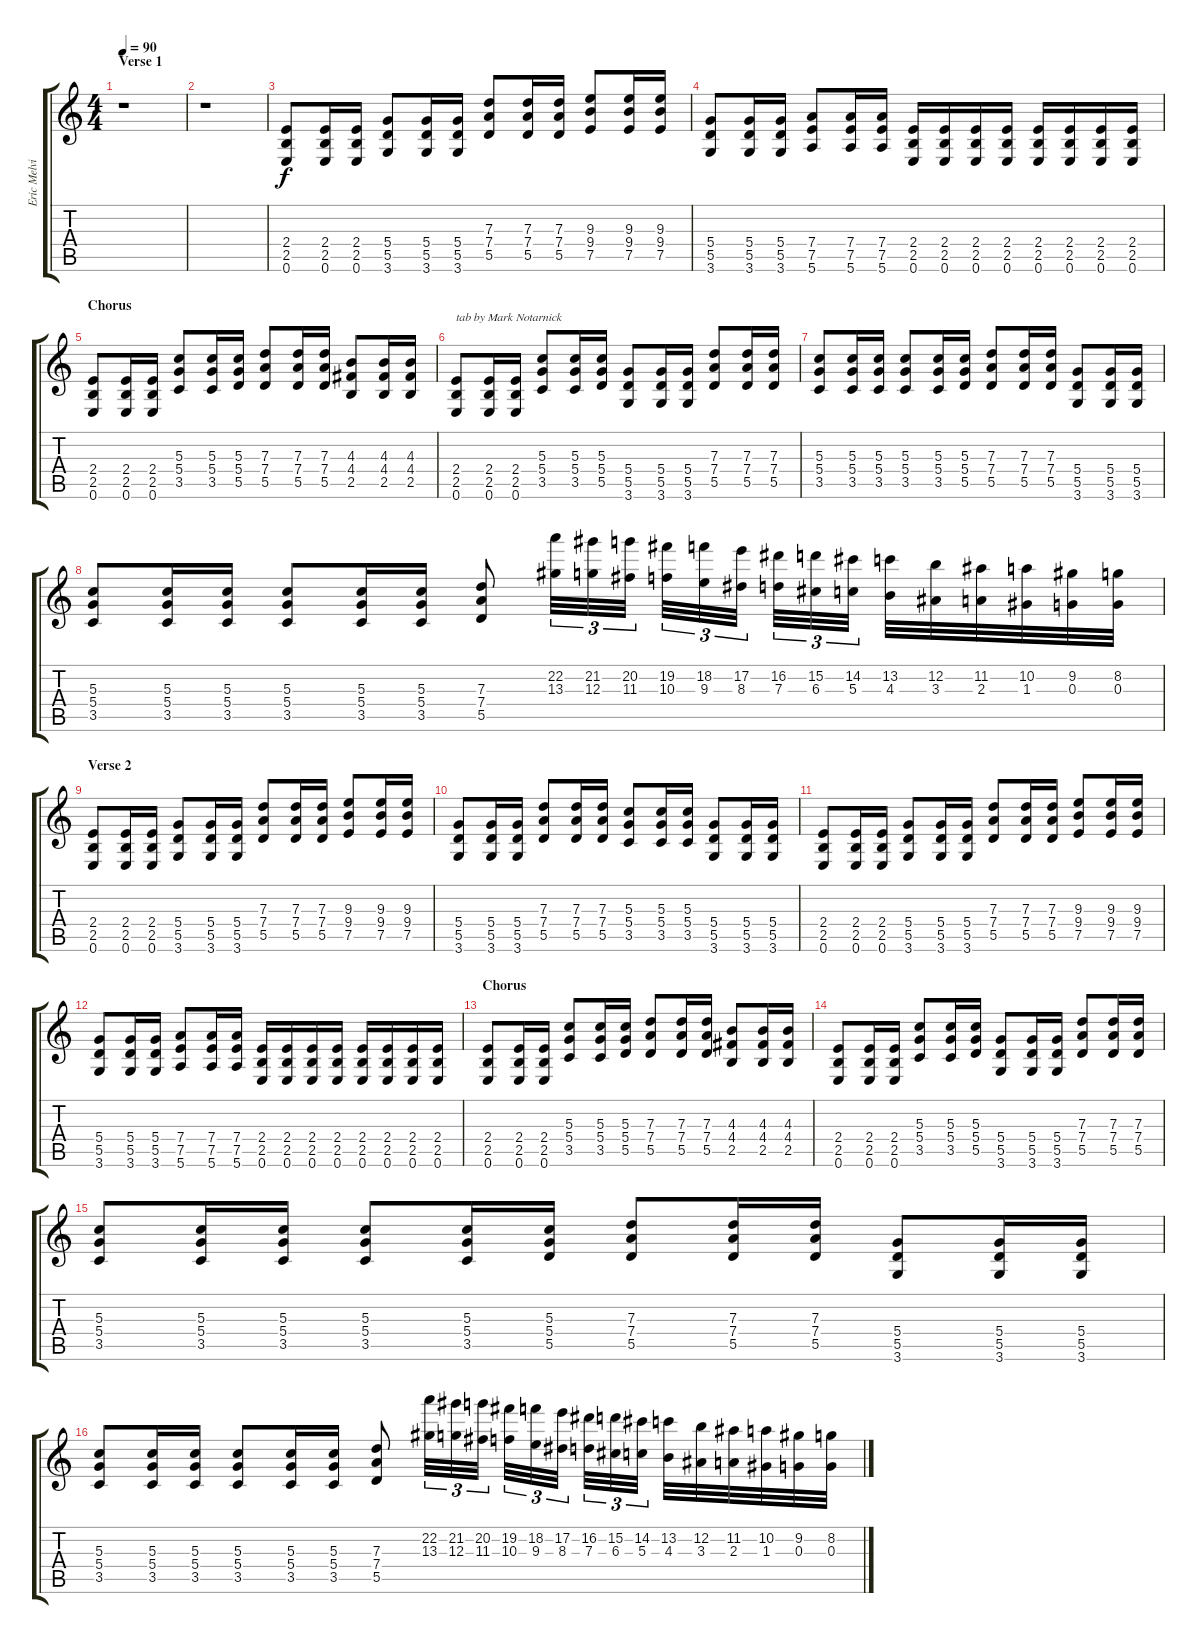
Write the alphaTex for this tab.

\track ("Eric Melvin" "Eric Melvi") {instrument overdrivenguitar}
\staff {score tabs}
\tuning (E4 B3 G3 D3 A2 E2) {hide}
\ts (4 4)
\section ("" "Verse 1")
\tempo 90
\clef g2
\ks c
r.1{dy f instrument overdrivenguitar} |
r.1 |
(2.4 2.5 0.6).8 (2.4 2.5 0.6).16 (2.4 2.5 0.6).16 (5.4 5.5 3.6).8 (5.4 5.5 3.6).16 (5.4 5.5 3.6).16 (7.3 7.4 5.5).8 (7.3 7.4 5.5).16 (7.3 7.4 5.5).16 (9.3 9.4 7.5).8 (9.3 9.4 7.5).16 (9.3 9.4 7.5).16 |
(5.4 5.5 3.6).8 (5.4 5.5 3.6).16 (5.4 5.5 3.6).16 (7.4 7.5 5.6).8 (7.4 7.5 5.6).16 (7.4 7.5 5.6).16 (2.4 2.5 0.6).16{volume 11 instrument electricguitarmuted} (2.4 2.5 0.6).16 (2.4 2.5 0.6).16 (2.4 2.5 0.6).16 (2.4 2.5 0.6).16 (2.4 2.5 0.6).16 (2.4 2.5 0.6).16 (2.4 2.5 0.6).16 |
\section ("" "Chorus")
(2.4 2.5 0.6).8{volume 14 instrument overdrivenguitar} (2.4 2.5 0.6).16 (2.4 2.5 0.6).16 (5.3 5.4 3.5).8 (5.3 5.4 3.5).16 (5.3 5.4 5.5).16 (7.3 7.4 5.5).8 (7.3 7.4 5.5).16 (7.3 7.4 5.5).16 (4.3 4.4 2.5).8 (4.3 4.4 2.5).16 (4.3 4.4 2.5).16 |
(2.4 2.5 0.6).8{txt "tab by Mark Notarnick"} (2.4 2.5 0.6).16 (2.4 2.5 0.6).16 (5.3 5.4 3.5).8 (5.3 5.4 3.5).16 (5.3 5.4 5.5).16 (5.4 5.5 3.6).8 (5.4 5.5 3.6).16 (5.4 5.5 3.6).16 (7.3 7.4 5.5).8 (7.3 7.4 5.5).16 (7.3 7.4 5.5).16 |
(5.3 5.4 3.5).8 (5.3 5.4 3.5).16 (5.3 5.4 3.5).16 (5.3 5.4 3.5).8 (5.3 5.4 3.5).16 (5.3 5.4 5.5).16 (7.3 7.4 5.5).8 (7.3 7.4 5.5).16 (7.3 7.4 5.5).16 (5.4 5.5 3.6).8 (5.4 5.5 3.6).16 (5.4 5.5 3.6).16 |
(5.3 5.4 3.5).8 (5.3 5.4 3.5).16 (5.3 5.4 3.5).16 (5.3 5.4 3.5).8 (5.3 5.4 3.5).16 (5.3 5.4 3.5).16 (7.3 7.4 5.5).8 (22.2 13.3).32{tu (3 2)} (21.2 12.3).32{tu (3 2)} (20.2 11.3).32{tu (3 2)} (19.2 10.3).32{tu (3 2)} (18.2 9.3).32{tu (3 2)} (17.2 8.3).32{tu (3 2)} (16.2 7.3).32{tu (3 2)} (15.2 6.3).32{tu (3 2)} (14.2 5.3).32{tu (3 2)} (13.2 4.3).32 (12.2 3.3).32 (11.2 2.3).32 (10.2 1.3).32 (9.2 0.3).32 (8.2 0.3).32 |
\section ("" "Verse 2")
(2.4 2.5 0.6).8 (2.4 2.5 0.6).16 (2.4 2.5 0.6).16 (5.4 5.5 3.6).8 (5.4 5.5 3.6).16 (5.4 5.5 3.6).16 (7.3 7.4 5.5).8 (7.3 7.4 5.5).16 (7.3 7.4 5.5).16 (9.3 9.4 7.5).8 (9.3 9.4 7.5).16 (9.3 9.4 7.5).16 |
(5.4 5.5 3.6).8 (5.4 5.5 3.6).16 (5.4 5.5 3.6).16 (7.3 7.4 5.5).8 (7.3 7.4 5.5).16 (7.3 7.4 5.5).16 (5.3 5.4 3.5).8 (5.3 5.4 3.5).16 (5.3 5.4 3.5).16 (5.4 5.5 3.6).8 (5.4 5.5 3.6).16 (5.4 5.5 3.6).16 |
(2.4 2.5 0.6).8 (2.4 2.5 0.6).16 (2.4 2.5 0.6).16 (5.4 5.5 3.6).8 (5.4 5.5 3.6).16 (5.4 5.5 3.6).16 (7.3 7.4 5.5).8 (7.3 7.4 5.5).16 (7.3 7.4 5.5).16 (9.3 9.4 7.5).8 (9.3 9.4 7.5).16 (9.3 9.4 7.5).16 |
(5.4 5.5 3.6).8 (5.4 5.5 3.6).16 (5.4 5.5 3.6).16 (7.4 7.5 5.6).8 (7.4 7.5 5.6).16 (7.4 7.5 5.6).16 (2.4 2.5 0.6).16{volume 11 instrument electricguitarmuted} (2.4 2.5 0.6).16 (2.4 2.5 0.6).16 (2.4 2.5 0.6).16 (2.4 2.5 0.6).16 (2.4 2.5 0.6).16 (2.4 2.5 0.6).16 (2.4 2.5 0.6).16 |
\section ("" "Chorus")
(2.4 2.5 0.6).8{volume 14 instrument overdrivenguitar} (2.4 2.5 0.6).16 (2.4 2.5 0.6).16 (5.3 5.4 3.5).8 (5.3 5.4 3.5).16 (5.3 5.4 5.5).16 (7.3 7.4 5.5).8 (7.3 7.4 5.5).16 (7.3 7.4 5.5).16 (4.3 4.4 2.5).8 (4.3 4.4 2.5).16 (4.3 4.4 2.5).16 |
(2.4 2.5 0.6).8 (2.4 2.5 0.6).16 (2.4 2.5 0.6).16 (5.3 5.4 3.5).8 (5.3 5.4 3.5).16 (5.3 5.4 5.5).16 (5.4 5.5 3.6).8 (5.4 5.5 3.6).16 (5.4 5.5 3.6).16 (7.3 7.4 5.5).8 (7.3 7.4 5.5).16 (7.3 7.4 5.5).16 |
(5.3 5.4 3.5).8 (5.3 5.4 3.5).16 (5.3 5.4 3.5).16 (5.3 5.4 3.5).8 (5.3 5.4 3.5).16 (5.3 5.4 5.5).16 (7.3 7.4 5.5).8 (7.3 7.4 5.5).16 (7.3 7.4 5.5).16 (5.4 5.5 3.6).8 (5.4 5.5 3.6).16 (5.4 5.5 3.6).16 |
(5.3 5.4 3.5).8 (5.3 5.4 3.5).16 (5.3 5.4 3.5).16 (5.3 5.4 3.5).8 (5.3 5.4 3.5).16 (5.3 5.4 3.5).16 (7.3 7.4 5.5).8 (22.2 13.3).32{tu (3 2)} (21.2 12.3).32{tu (3 2)} (20.2 11.3).32{tu (3 2)} (19.2 10.3).32{tu (3 2)} (18.2 9.3).32{tu (3 2)} (17.2 8.3).32{tu (3 2)} (16.2 7.3).32{tu (3 2)} (15.2 6.3).32{tu (3 2)} (14.2 5.3).32{tu (3 2)} (13.2 4.3).32 (12.2 3.3).32 (11.2 2.3).32 (10.2 1.3).32 (9.2 0.3).32 (8.2 0.3).32
